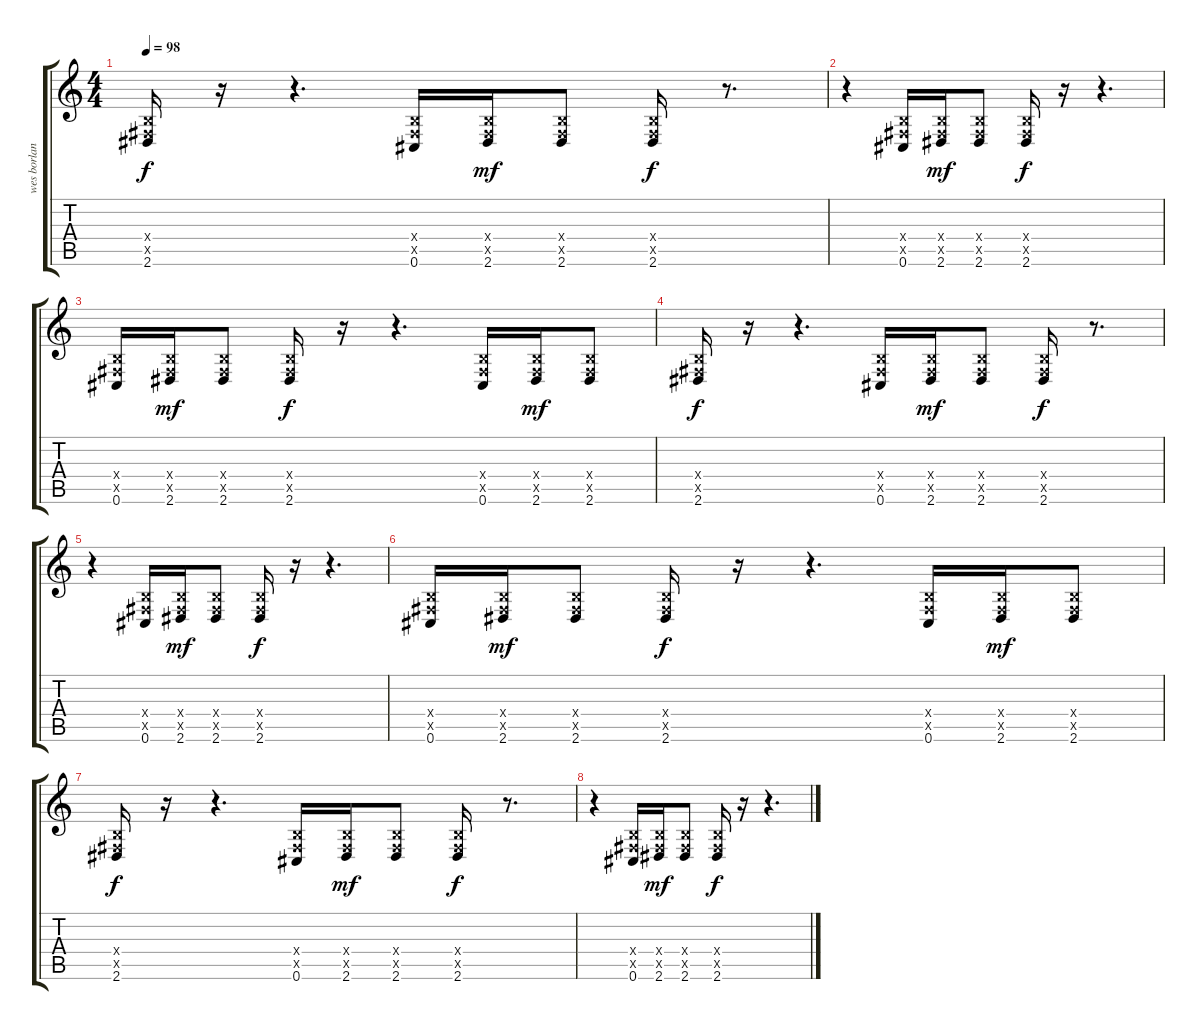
\track ("wes borland" "wes borlan") {instrument distortionguitar}
\staff {score tabs}
\tuning (Db4 Ab3 E3 B2 Gb2 Db2) {hide}
\ts (4 4)
\tempo 98
\clef g2
\ks c
(0.4{x} 0.5{x} 2.6).16{dy f} r.16 r.4{d} (0.4{x} 0.5{x} 0.6).16 (0.4{x} 0.5{x} 2.6).16{dy mf} (0.4{x} 0.5{x} 2.6).8 (0.4{x} 0.5{x} 2.6).16{dy f} r.8{d} |
r.4 (0.4{x} 0.5{x} 0.6).16 (0.4{x} 0.5{x} 2.6).16{dy mf} (0.4{x} 0.5{x} 2.6).8 (0.4{x} 0.5{x} 2.6).16{dy f} r.16 r.4{d} |
(0.4{x} 0.5{x} 0.6).16{volume 12 instrument distortionguitar} (0.4{x} 0.5{x} 2.6).16{dy mf} (0.4{x} 0.5{x} 2.6).8 (0.4{x} 0.5{x} 2.6).16{dy f} r.16 r.4{d} (0.4{x} 0.5{x} 0.6).16 (0.4{x} 0.5{x} 2.6).16{dy mf} (0.4{x} 0.5{x} 2.6).8 |
(0.4{x} 0.5{x} 2.6).16{dy f} r.16 r.4{d} (0.4{x} 0.5{x} 0.6).16 (0.4{x} 0.5{x} 2.6).16{dy mf} (0.4{x} 0.5{x} 2.6).8 (0.4{x} 0.5{x} 2.6).16{dy f} r.8{d} |
r.4 (0.4{x} 0.5{x} 0.6).16 (0.4{x} 0.5{x} 2.6).16{dy mf} (0.4{x} 0.5{x} 2.6).8 (0.4{x} 0.5{x} 2.6).16{dy f} r.16 r.4{d} |
(0.4{x} 0.5{x} 0.6).16{volume 13 instrument distortionguitar} (0.4{x} 0.5{x} 2.6).16{dy mf} (0.4{x} 0.5{x} 2.6).8 (0.4{x} 0.5{x} 2.6).16{dy f} r.16 r.4{d} (0.4{x} 0.5{x} 0.6).16 (0.4{x} 0.5{x} 2.6).16{dy mf} (0.4{x} 0.5{x} 2.6).8 |
(0.4{x} 0.5{x} 2.6).16{dy f} r.16 r.4{d} (0.4{x} 0.5{x} 0.6).16 (0.4{x} 0.5{x} 2.6).16{dy mf} (0.4{x} 0.5{x} 2.6).8 (0.4{x} 0.5{x} 2.6).16{dy f} r.8{d} |
r.4 (0.4{x} 0.5{x} 0.6).16 (0.4{x} 0.5{x} 2.6).16{dy mf} (0.4{x} 0.5{x} 2.6).8 (0.4{x} 0.5{x} 2.6).16{dy f} r.16 r.4{d}
